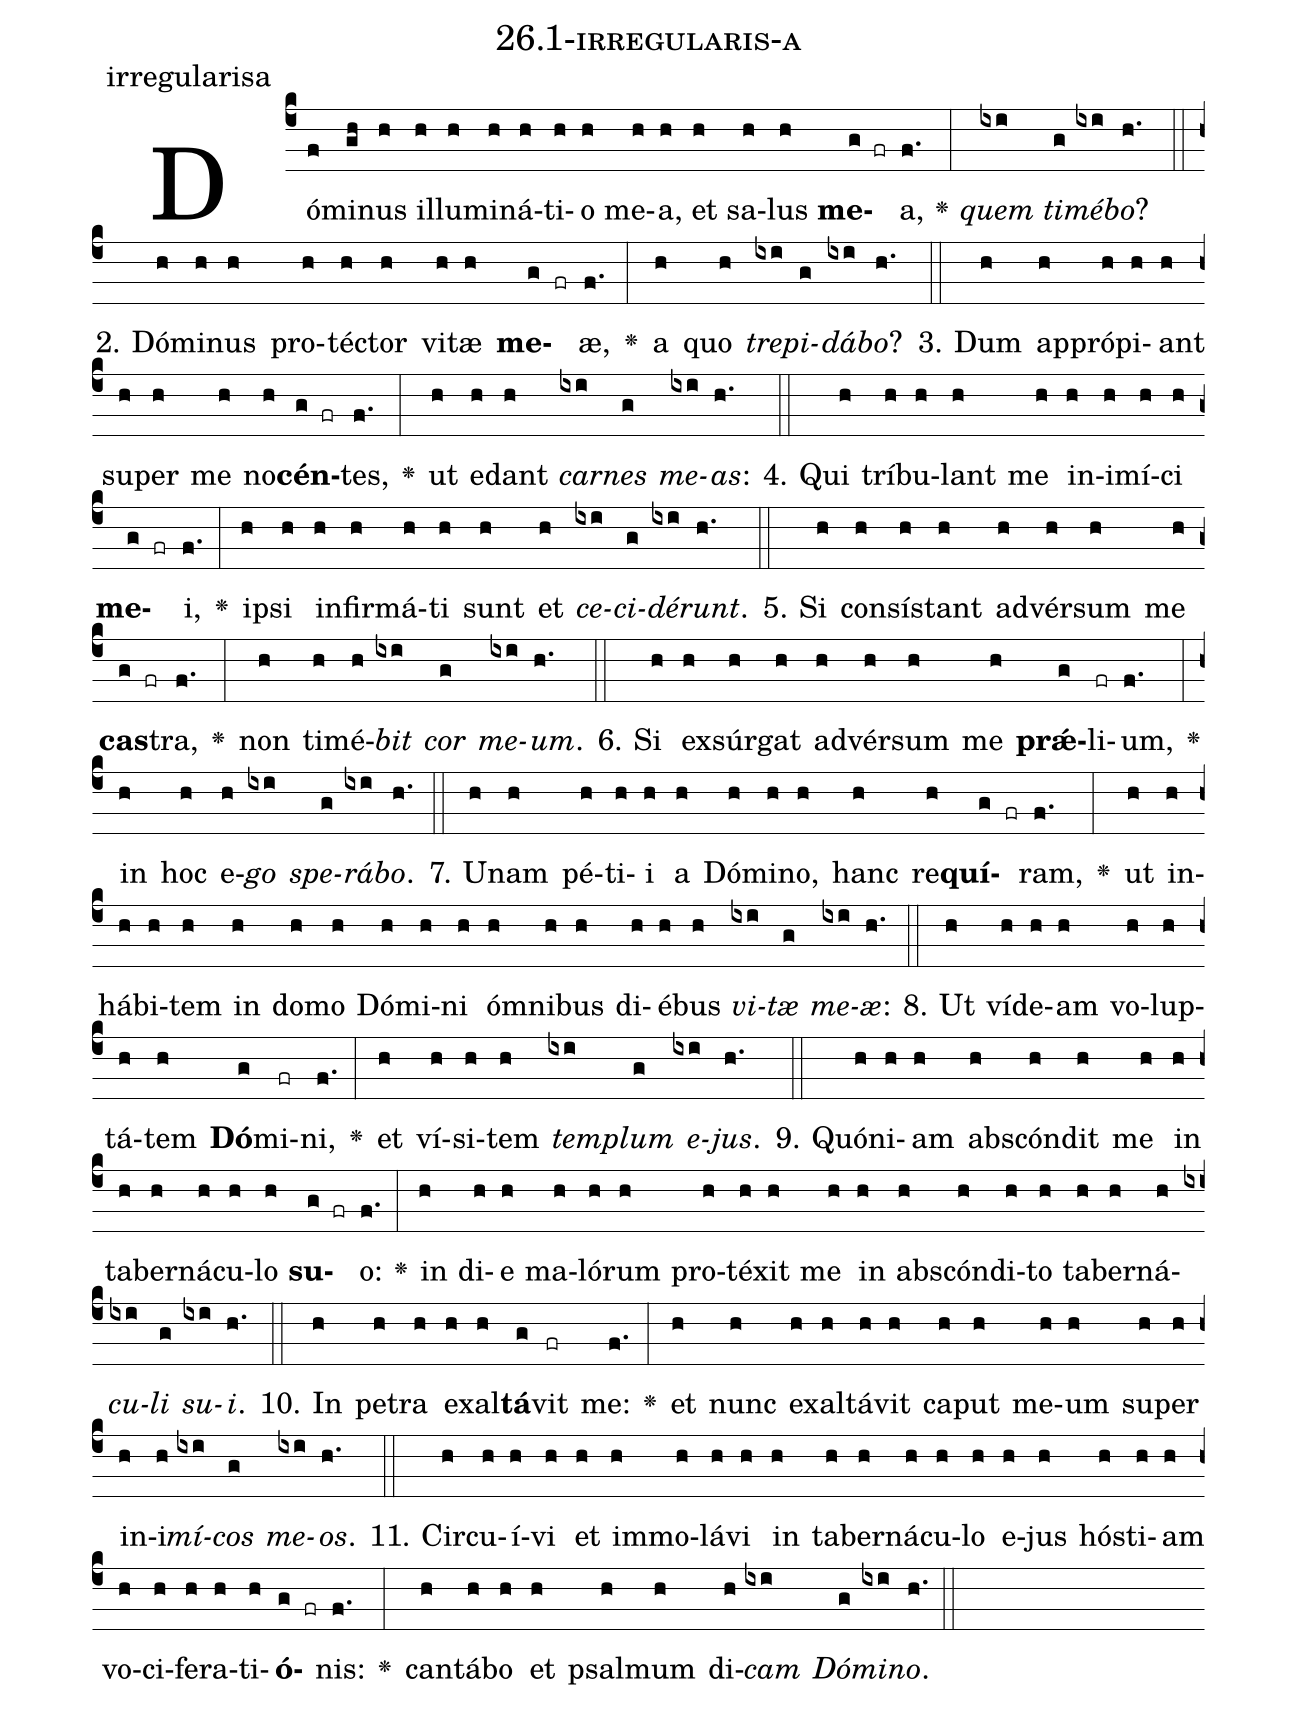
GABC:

name: 26.1-irregularis-a;
annotation: irregularisa;
%%
(c4)Dó(f)mi(gh)nus(h) il(h)lu(h)mi(h)ná(h)ti(h)o(h) me(h)a,(h) et(h) sa(h)lus(h) <b>me</b>(g fr)a,(f.) <v>\greheightstar</v>(:) <i>quem</i>(ixi) <i>ti</i>(g)<i>mé</i>(ixi)<i>bo</i>?(h.) (::)
2. Dó(h)mi(h)nus(h) pro(h)téc(h)tor(h) vi(h)tæ(h) <b>me</b>(g fr)æ,(f.) <v>\greheightstar</v>(:) a(h) quo(h) <i>tre</i>(ixi)<i>pi</i>(g)<i>dá</i>(ixi)<i>bo</i>?(h.) (::)
3. Dum(h) ap(h)pró(h)pi(h)ant(h) su(h)per(h) me(h) no(h)<b>cén</b>(g fr)tes,(f.) <v>\greheightstar</v>(:) ut(h) e(h)dant(h) <i>car</i>(ixi)<i>nes</i>(g) <i>me</i>(ixi)<i>as</i>:(h.) (::)
4. Qui(h) trí(h)bu(h)lant(h) me(h) in(h)i(h)mí(h)ci(h) <b>me</b>(g fr)i,(f.) <v>\greheightstar</v>(:) ip(h)si(h) in(h)fir(h)má(h)ti(h) sunt(h) et(h) <i>ce</i>(ixi)<i>ci</i>(g)<i>dé</i>(ixi)<i>runt</i>.(h.) (::)
5. Si(h) con(h)sís(h)tant(h) ad(h)vér(h)sum(h) me(h) <b>cas</b>(g fr)tra,(f.) <v>\greheightstar</v>(:) non(h) ti(h)mé(h)<i>bit</i>(ixi) <i>cor</i>(g) <i>me</i>(ixi)<i>um</i>.(h.) (::)
6. Si(h) ex(h)súr(h)gat(h) ad(h)vér(h)sum(h) me(h) <b>prǽ</b>(g)li(fr)um,(f.) <v>\greheightstar</v>(:) in(h) hoc(h) e(h)<i>go</i>(ixi) <i>spe</i>(g)<i>rá</i>(ixi)<i>bo</i>.(h.) (::)
7. U(h)nam(h) pé(h)ti(h)i(h) a(h) Dó(h)mi(h)no,(h) hanc(h) re(h)<b>quí</b>(g fr)ram,(f.) <v>\greheightstar</v>(:) ut(h) in(h)há(h)bi(h)tem(h) in(h) do(h)mo(h) Dó(h)mi(h)ni(h) óm(h)ni(h)bus(h) di(h)é(h)bus(h) <i>vi</i>(ixi)<i>tæ</i>(g) <i>me</i>(ixi)<i>æ</i>:(h.) (::)
8. Ut(h) ví(h)de(h)am(h) vo(h)lup(h)tá(h)tem(h) <b>Dó</b>(g)mi(fr)ni,(f.) <v>\greheightstar</v>(:) et(h) ví(h)si(h)tem(h) <i>tem</i>(ixi)<i>plum</i>(g) <i>e</i>(ixi)<i>jus</i>.(h.) (::)
9. Quón(h)i(h)am(h) abs(h)cón(h)dit(h) me(h) in(h) ta(h)ber(h)ná(h)cu(h)lo(h) <b>su</b>(g fr)o:(f.) <v>\greheightstar</v>(:) in(h) di(h)e(h) ma(h)ló(h)rum(h) pro(h)té(h)xit(h) me(h) in(h) abs(h)cón(h)di(h)to(h) ta(h)ber(h)ná(h)<i>cu</i>(ixi)<i>li</i>(g) <i>su</i>(ixi)<i>i</i>.(h.) (::)
10. In(h) pe(h)tra(h) ex(h)al(h)<b>tá</b>(g)vit(fr) me:(f.) <v>\greheightstar</v>(:) et(h) nunc(h) ex(h)al(h)tá(h)vit(h) ca(h)put(h) me(h)um(h) su(h)per(h) in(h)i(h)<i>mí</i>(ixi)<i>cos</i>(g) <i>me</i>(ixi)<i>os</i>.(h.) (::)
11. Cir(h)cu(h)í(h)vi(h) et(h) im(h)mo(h)lá(h)vi(h) in(h) ta(h)ber(h)ná(h)cu(h)lo(h) e(h)jus(h) hós(h)ti(h)am(h) vo(h)ci(h)fe(h)ra(h)ti(h)<b>ó</b>(g fr)nis:(f.) <v>\greheightstar</v>(:) can(h)tá(h)bo(h) et(h) psal(h)mum(h) di(h)<i>cam</i>(ixi) <i>Dó</i>(g)<i>mi</i>(ixi)<i>no</i>.(h.) (::)
